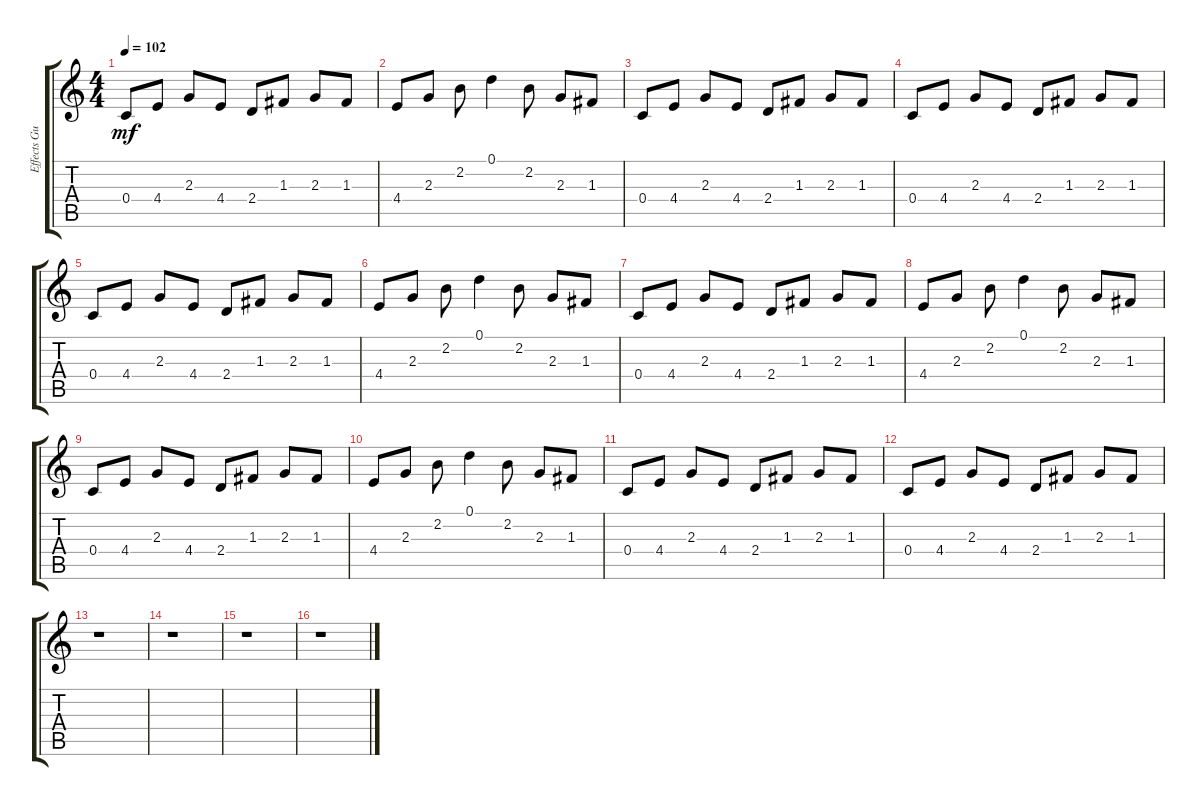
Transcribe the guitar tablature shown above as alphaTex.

\track ("Effects Guitar" "Effects Gu") {instrument distortionguitar}
\staff {score tabs}
\tuning (D4 A3 F3 C3 G2 D2) {hide}
\ts (4 4)
\tempo 102
\clef g2
\ks c
0.4.8{dy mf} 4.4.8 2.3.8 4.4.8 2.4.8 1.3.8 2.3.8 1.3.8 |
4.4.8 2.3.8 2.2.8 0.1.4 2.2.8 2.3.8 1.3.8 |
0.4.8 4.4.8 2.3.8 4.4.8 2.4.8 1.3.8 2.3.8 1.3.8 |
0.4.8 4.4.8 2.3.8 4.4.8 2.4.8 1.3.8 2.3.8 1.3.8 |
0.4.8 4.4.8 2.3.8 4.4.8 2.4.8 1.3.8 2.3.8 1.3.8 |
4.4.8 2.3.8 2.2.8 0.1.4 2.2.8 2.3.8 1.3.8 |
0.4.8 4.4.8 2.3.8 4.4.8 2.4.8 1.3.8 2.3.8 1.3.8 |
4.4.8 2.3.8 2.2.8 0.1.4 2.2.8 2.3.8 1.3.8 |
0.4.8 4.4.8 2.3.8 4.4.8 2.4.8 1.3.8 2.3.8 1.3.8 |
4.4.8 2.3.8 2.2.8 0.1.4 2.2.8 2.3.8 1.3.8 |
0.4.8 4.4.8 2.3.8 4.4.8 2.4.8 1.3.8 2.3.8 1.3.8 |
0.4.8 4.4.8 2.3.8 4.4.8 2.4.8 1.3.8 2.3.8 1.3.8 |
r.1 |
r.1 |
r.1 |
r.1
